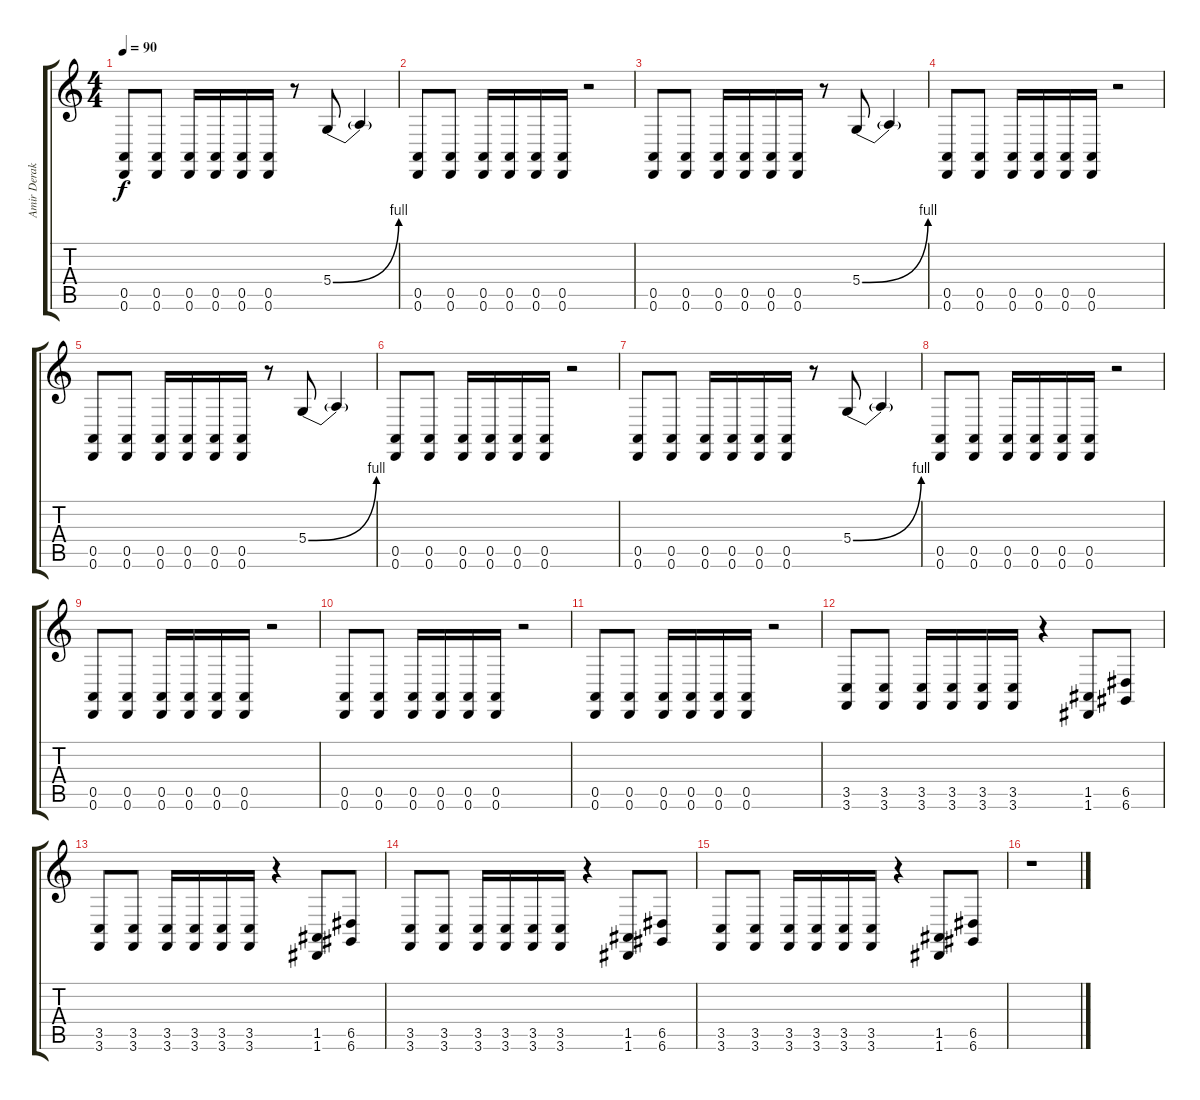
\track ("Amir Derakh (Synth. Guitar)" "Amir Derak") {instrument lead2sawtooth}
\staff {score tabs}
\tuning (E4 B3 G3 D3 A2 D2) {hide}
\ts (4 4)
\tempo 90
\clef g2
\ks c
(0.5 0.6).8{dy f} (0.5 0.6).8 (0.5 0.6).16 (0.5 0.6).16 (0.5 0.6).16 (0.5 0.6).16 r.8 5.4{be (bend 0 0 60 4)}.8 5.4{t}.4 |
(0.5 0.6).8 (0.5 0.6).8 (0.5 0.6).16 (0.5 0.6).16 (0.5 0.6).16 (0.5 0.6).16 r.2 |
(0.5 0.6).8 (0.5 0.6).8 (0.5 0.6).16 (0.5 0.6).16 (0.5 0.6).16 (0.5 0.6).16 r.8 5.4{be (bend 0 0 60 4)}.8 5.4{t}.4 |
(0.5 0.6).8 (0.5 0.6).8 (0.5 0.6).16 (0.5 0.6).16 (0.5 0.6).16 (0.5 0.6).16 r.2 |
(0.5 0.6).8 (0.5 0.6).8 (0.5 0.6).16 (0.5 0.6).16 (0.5 0.6).16 (0.5 0.6).16 r.8 5.4{be (bend 0 0 60 4)}.8 5.4{t}.4 |
(0.5 0.6).8 (0.5 0.6).8 (0.5 0.6).16 (0.5 0.6).16 (0.5 0.6).16 (0.5 0.6).16 r.2 |
(0.5 0.6).8 (0.5 0.6).8 (0.5 0.6).16 (0.5 0.6).16 (0.5 0.6).16 (0.5 0.6).16 r.8 5.4{be (bend 0 0 60 4)}.8 5.4{t}.4 |
(0.5 0.6).8 (0.5 0.6).8 (0.5 0.6).16 (0.5 0.6).16 (0.5 0.6).16 (0.5 0.6).16 r.2 |
(0.5 0.6).8 (0.5 0.6).8 (0.5 0.6).16 (0.5 0.6).16 (0.5 0.6).16 (0.5 0.6).16 r.2 |
(0.5 0.6).8 (0.5 0.6).8 (0.5 0.6).16 (0.5 0.6).16 (0.5 0.6).16 (0.5 0.6).16 r.2 |
(0.5 0.6).8 (0.5 0.6).8 (0.5 0.6).16 (0.5 0.6).16 (0.5 0.6).16 (0.5 0.6).16 r.2 |
(3.5 3.6).8 (3.5 3.6).8 (3.5 3.6).16 (3.5 3.6).16 (3.5 3.6).16 (3.5 3.6).16 r.4 (1.5 1.6).8 (6.5 6.6).8 |
(3.5 3.6).8 (3.5 3.6).8 (3.5 3.6).16 (3.5 3.6).16 (3.5 3.6).16 (3.5 3.6).16 r.4 (1.5 1.6).8 (6.5 6.6).8 |
(3.5 3.6).8 (3.5 3.6).8 (3.5 3.6).16 (3.5 3.6).16 (3.5 3.6).16 (3.5 3.6).16 r.4 (1.5 1.6).8 (6.5 6.6).8 |
(3.5 3.6).8 (3.5 3.6).8 (3.5 3.6).16 (3.5 3.6).16 (3.5 3.6).16 (3.5 3.6).16 r.4 (1.5 1.6).8 (6.5 6.6).8 |
r.1
